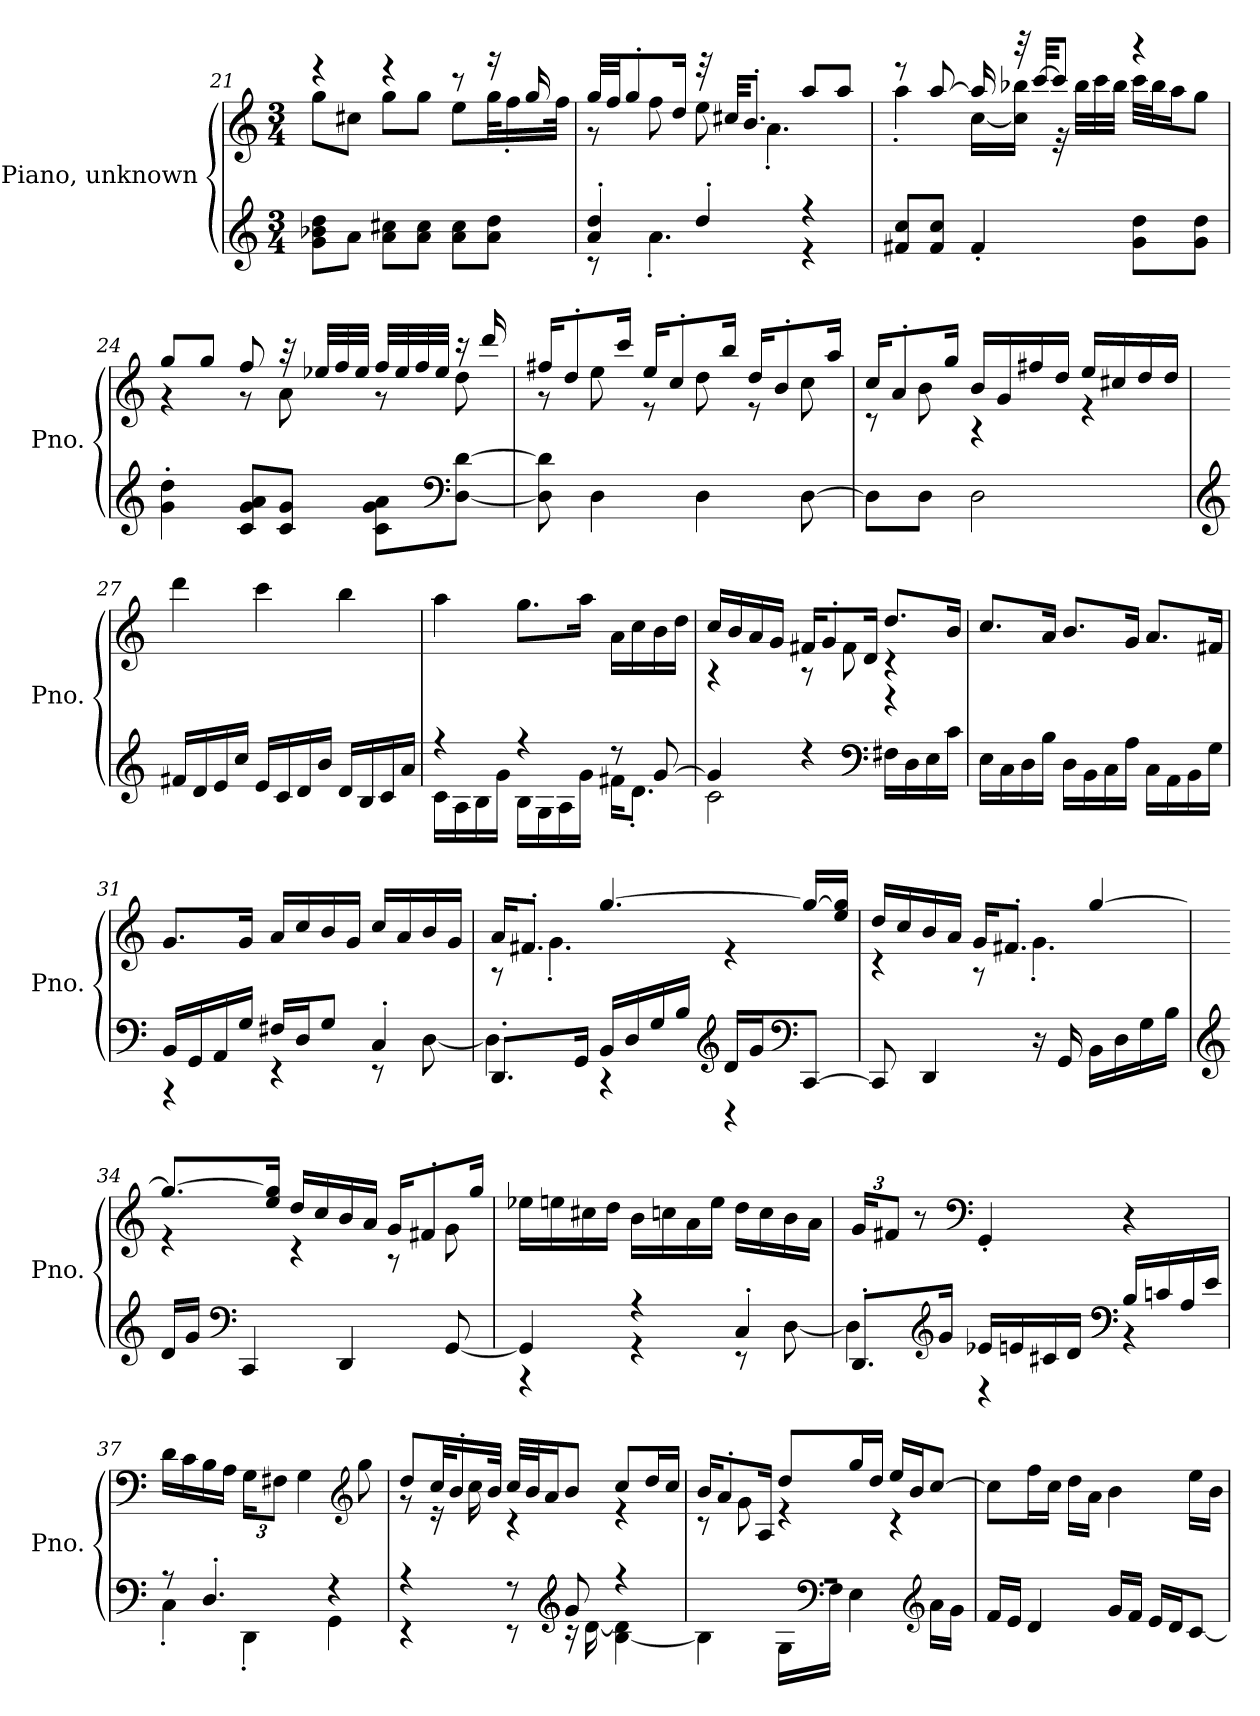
**kern	**kern
*part1	*part1
*staff2	*staff1
*I"Piano, unknown	*
*I'Pno.	*
!!LO:PB:g=z
*clefG2	*clefG2
*k[]	*k[]
*M3/4	*M3/4
=21	=21
*	*^
8g\ 8b-X\ 8dd\L	4r	8gg\L
8a\J	.	8cc#X\J
8a\ 8cc#X\L	4r	8gg\L
8a\ 8cc#\J	.	8gg\J
8a\ 8cc#\L	8r	8ee\L
8a\ 8dd\J	16r	32gg\KL
.	.	16ff'\
.	16gg/	.
.	.	32ff\JJk
=22	=22	=22
*^	*	*
4a/' 4dd/'	8r	32gg/LLL	8r
.	.	32ff/JJ	.
.	.	8gg'/	.
.	4.a'\	.	8ff\
.	.	16dd/Jk	.
4dd'/	.	32r	8ee\
.	.	32cc#X/KKL	.
.	.	8.b'/J	.
.	.	.	4.a'\
4r	4r	8aa/L	.
.	.	8aa/J	.
*v	*v	*	*
=23	=23	=23
8f#X/ 8cc/L	8r	4aa'\
8f#/ 8cc/J	[8aa/	.
4f#'/	16aa/]	[16cc\LL
.	32r	16cc\] 16bb-X\JJ
.	[32ccc/KKL	.
.	8ccc/J]	32r
.	.	32bb-\LLL
.	.	32ccc\
.	.	32bb-\JJJ
8g\ 8dd\L	4r	32ccc\LLL
.	.	32bb-\J
.	.	16aa\J
8g\ 8dd\J	.	8gg\J
!!LO:LB:g=z	!!
=24	=24	=24
4g\' 4dd\'	8gg/L	4r
.	8gg/J	.
8c/ 8g/ 8a/L	8ff/	8r
8c/ 8g/J	32r	8a\
.	32ee-X/LLL	.
.	32ff/	.
.	32ee-/JJJ	.
8c\ 8g\ 8a\L	32ff/LLL	8r
.	32ee-/	.
.	32ff/	.
.	32ee-/JJJ	.
*clefF4	*	*
[8D\ [8d\J	16r	8dd\
.	16ddd/	.
=25	=25	=25
8D\] 8d\]	16ff#X/KL	8r
.	8dd'/	.
4D\	.	8ee\
.	16ccc/Jk	.
.	16ee/KL	8r
.	8cc'/	.
4D\	.	8dd\
.	16bb/Jk	.
.	16dd/KL	8r
.	8b'/	.
[8D\	.	8cc\
.	16aa/Jk	.
=26	=26	=26
8D\L]	16cc/KL	8r
.	8a'/	.
8D\J	.	8b\
.	16gg/Jk	.
2D\	16b/LL	4r
.	16g/	.
.	16ff#X/	.
.	16dd/JJ	.
.	16ee/LL	4r
.	16cc#X/	.
.	16dd/	.
.	16dd/JJ	.
*	*v	*v
!!LO:LB:g=z
=27	=27
*clefG2	*
16f#X/LL	4ddd\
16d/	.
16e/	.
16cc/JJ	.
16e/LL	4ccc\
16c/	.
16d/	.
16b/JJ	.
16d/LL	4bb\
16B/	.
16c/	.
16a/JJ	.
=28	=28
*^	*
4r	16c\LL	4aa\
.	16A\	.
.	16B\	.
.	16g\JJ	.
4r	16B\LL	8.gg\L
.	16G\	.
.	16A\	.
.	16g\JJ	16aa\Jk
8r	16f#X\KL	16a\LL
.	8.d'\J	16cc\
[8g/	.	16b\
.	.	16dd\JJ
=29	=29	=29
*	*	*^
4g/]	2c\	16cc/LL	4r
.	.	16b/	.
.	.	16a/	.
.	.	16g/JJ	.
4r	.	16f#X/KL	8r
.	.	8g'/	.
.	.	.	8f#\
.	.	16d/Jk	.
*clefF4	*	*	*
4r	16F#X\LL	8.dd/L	4r
.	16D\	.	.
.	16E\	.	.
.	16c\JJ	16b/Jk	.
*v	*v	*	*
*	*v	*v
!!LO:LB:g=z
=30	=30
16E\LL	8.cc/L
16C\	.
16D\	.
16B\JJ	16a/Jk
16D\LL	8.b/L
16BB\	.
16C\	.
16A\JJ	16g/Jk
16C\LL	8.a/L
16AA\	.
16BB\	.
16G\JJ	16f#X/Jk
=31	=31
*^	*
16BB/LL	4r	8.g/L
16GG/	.	.
16AA/	.	.
16G/JJ	.	16g/Jk
16F#X/LL	4r	16a/LL
16D/J	.	16cc/
8G/J	.	16b/
.	.	16g/JJ
4C'/	8r	16cc/LL
.	.	16a/
.	[8D\	16b/
.	.	16g/JJ
=32	=32	=32
*	*	*^
8.DD'/L	4D\]	16a/KL	8r
.	.	8.f#X'/J	.
.	.	.	4.g'\
16GG/Jk	.	.	.
16BB/LL	4r	[4.gg/	.
16D/	.	.	.
16G/	.	.	.
16B/JJ	.	.	.
*clefG2	*	*	*
16d/LL	4r	.	4r
16g/J	.	.	.
*clefF4	*	*	*
[8CC/J	.	16gg/LL_	.
.	.	16ee/ 16gg/]JJ	.
*v	*v	*	*
!!LO:LB:g=z	!!
=33	=33	=33
8CC/]	16dd/LL	4r
.	16cc/	.
4DD/	16b/	.
.	16a/JJ	.
.	16g/KL	8r
.	8.f#X'/J	.
16r	.	4.g'\
16GG/	.	.
16BB\LL	[4gg/	.
16D\	.	.
16G\	.	.
16B\JJ	.	.
=34	=34	=34
*clefG2	*	*
16d/LL	8.gg/L_	4r
16g/JJ	.	.
*clefF4	*	*
4CC/	.	.
.	16ee/ 16gg/]Jk	.
.	16dd/LL	4r
.	16cc/	.
4DD/	16b/	.
.	16a/JJ	.
.	16g/KL	8r
.	8f#X'/	.
[8GG/	.	8g\
.	16gg/Jk	.
*	*v	*v
=35	=35
*^	*
4GG/]	4r	16ee-X\LL
.	.	16een\
.	.	16cc#X\
.	.	16dd\JJ
4r	4r	16b\LL
.	.	16ccn\
.	.	16a\
.	.	16ee\JJ
4C'/	8r	16dd\LL
.	.	16cc\
.	[8D\	16b\
.	.	16a\JJ
!!LO:LB:g=z
=36	=36	=36
*	*	*Xbrackettup
8.DD'/L	4D\]	24g/KL
.	.	12f#X/J
.	.	8r
*clefG2	*	*
16g/Jk	.	.
*	*	*clefF4
16e-X/LL	4r	4GG'/
16en/	.	.
16c#X/	.	.
16d/JJ	.	.
*clefF4	*	*
16B/LL	4r	4r
16cn/	.	.
16A/	.	.
16e/JJ	.	.
=37	=37	=37
8r	4C'\	16d\LL
.	.	16c\
4.D'/	.	16B\
.	.	16A\JJ
.	4DD'\	24G\KL
.	.	12F#X\J
.	.	4G\
4r	4GG\	.
*	*	*clefG2
.	.	8gg\
=38	=38	=38
*	*	*^
4r	4r	8dd/L	8r
.	.	32cc/KL	16r
.	.	16b'/	.
.	.	.	16cc\
.	.	32b/JJk	.
8r	8r	32cc/LLL	4r
.	.	32b/J	.
.	.	16a/J	.
*clefG2	*	*	*
8g/	16r	8b/J	.
.	[16d\	.	.
4r	[4B\ 4d\]	8cc/L	4r
.	.	16dd/L	.
.	.	16cc/JJ	.
!!LO:PB:g=z	!!
=39	=39	=39	=39
2.r	4B\]	16b/KL	8r
.	.	8a'/	.
.	.	.	8g\
.	.	16A/Jk	.
.	16G\LL	8dd/L	4r
*clefF4	*	*	*
.	16F\JJ	.	.
.	4E\	16gg/L	.
.	.	16dd/JJ	.
.	.	16ee/LL	4r
.	.	16b/J	.
*clefG2	*	*	*
.	16a\LL	[8cc/J	.
.	16g\JJ	.	.
*v	*v	*	*
*	*v	*v
=40	=40
16f/LL	8cc\L]
16e/JJ	.
4d/	16ff\L
.	16cc\JJ
.	16dd\LL
.	16a\JJ
16g/LL	4b\
16f/JJ	.
16e/LL	.
16d/J	.
[8c/J	16ee\LL
.	16b\JJ
=	=
*-	*-
